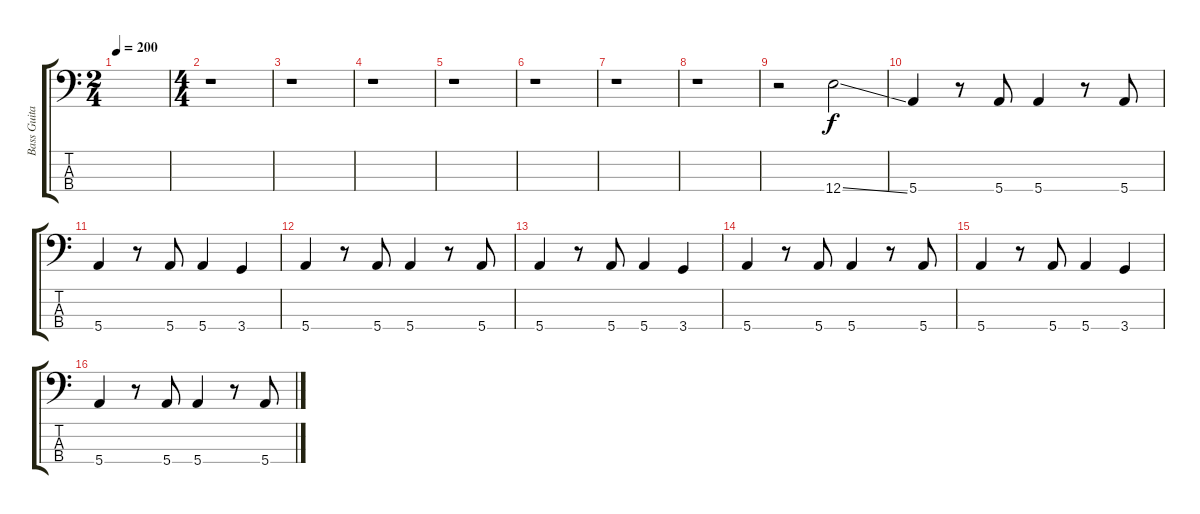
\track ("Bass Guitar" "Bass Guita") {instrument electricbassfinger}
\staff {score tabs}
\tuning (G2 D2 A1 E1) {hide}
\ts (2 4)
\tempo 200
\clef f4
\ks c
|
\ts (4 4)
r.1 |
r.1 |
r.1 |
r.1 |
r.1 |
r.1 |
r.1 |
r.2 12.4{ss}.2 |
5.4.4 r.8 5.4.8 5.4.4 r.8 5.4.8 |
5.4.4 r.8 5.4.8 5.4.4 3.4.4 |
5.4.4 r.8 5.4.8 5.4.4 r.8 5.4.8 |
5.4.4 r.8 5.4.8 5.4.4 3.4.4 |
5.4.4 r.8 5.4.8 5.4.4 r.8 5.4.8 |
5.4.4 r.8 5.4.8 5.4.4 3.4.4 |
5.4.4 r.8 5.4.8 5.4.4 r.8 5.4.8
